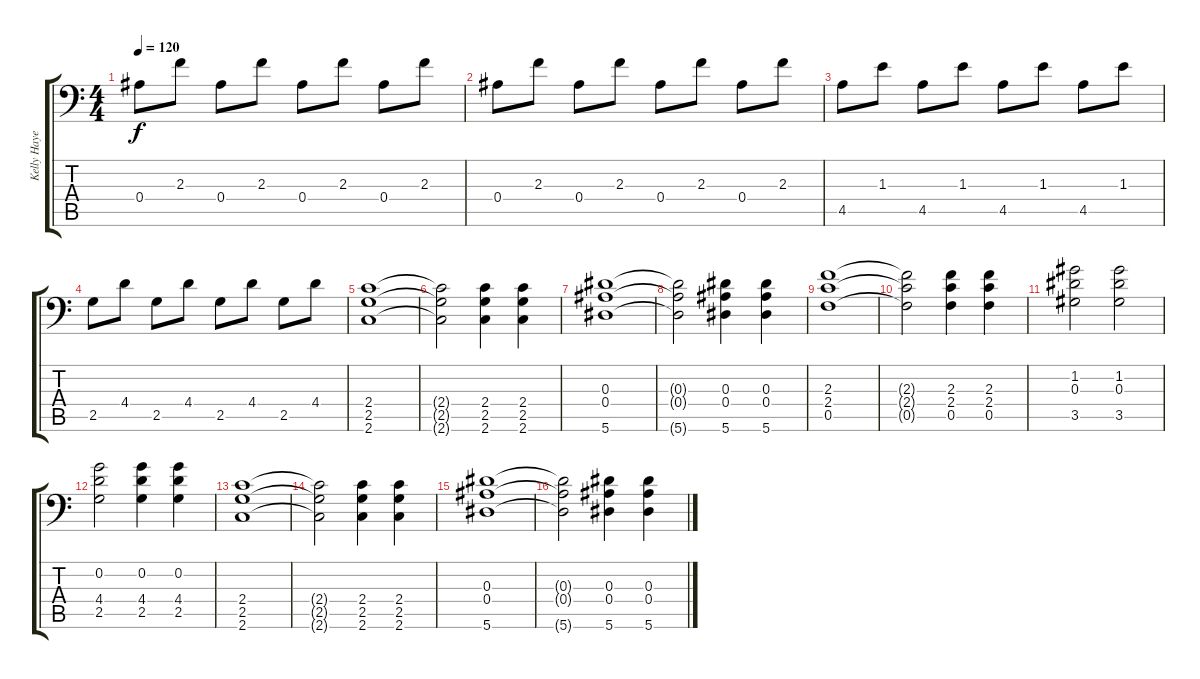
\track ("Kelly Hayes/Lane Maverick - Guitar" "Kelly Haye") {instrument electricguitarclean}
\staff {score tabs}
\tuning (C4 G3 Eb3 Bb2 F2 Bb1) {hide}
\ts (4 4)
\tempo 120
\clef f4
\ks c
0.4.8{dy f instrument electricguitarmuted} 2.3.8 0.4.8 2.3.8 0.4.8 2.3.8 0.4.8 2.3.8 |
0.4.8 2.3.8 0.4.8 2.3.8 0.4.8 2.3.8 0.4.8 2.3.8 |
4.5.8 1.3.8 4.5.8 1.3.8 4.5.8 1.3.8 4.5.8 1.3.8 |
2.5.8 4.4.8 2.5.8 4.4.8 2.5.8 4.4.8 2.5.8 4.4.8 |
(2.4 2.5 2.6).1{instrument distortionguitar} |
(2.4{t} 2.5{t} 2.6{t}).2 (2.4 2.5 2.6).4 (2.4 2.5 2.6).4 |
(0.3 0.4 5.6).1 |
(0.3{t} 0.4{t} 5.6{t}).2 (0.3 0.4 5.6).4 (0.3 0.4 5.6).4 |
(2.3 2.4 0.5).1 |
(2.3{t} 2.4{t} 0.5{t}).2 (2.3 2.4 0.5).4 (2.3 2.4 0.5).4 |
(1.2 0.3 3.5).2 (1.2 0.3 3.5).2 |
(0.2 4.4 2.5).2 (0.2 4.4 2.5).4 (0.2 4.4 2.5).4 |
(2.4 2.5 2.6).1 |
(2.4{t} 2.5{t} 2.6{t}).2 (2.4 2.5 2.6).4 (2.4 2.5 2.6).4 |
(0.3 0.4 5.6).1 |
(0.3{t} 0.4{t} 5.6{t}).2 (0.3 0.4 5.6).4 (0.3 0.4 5.6).4
